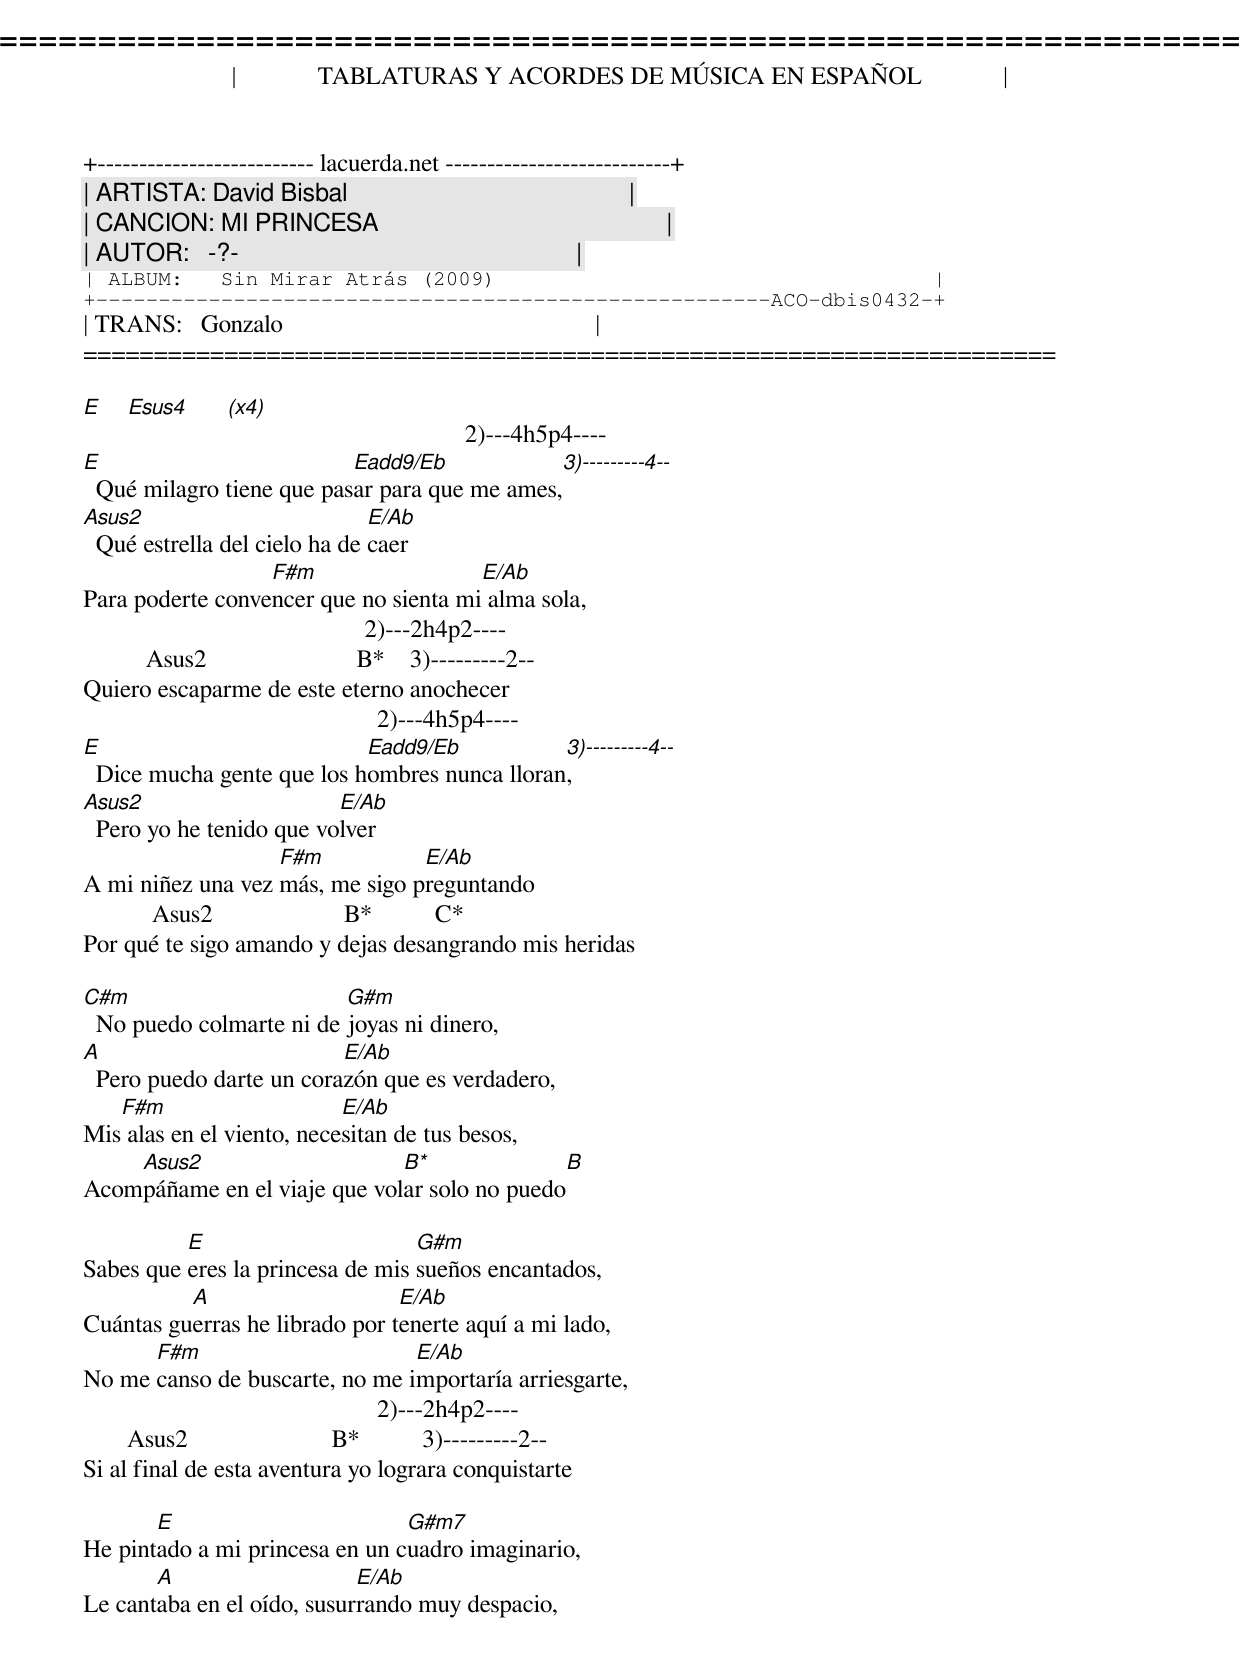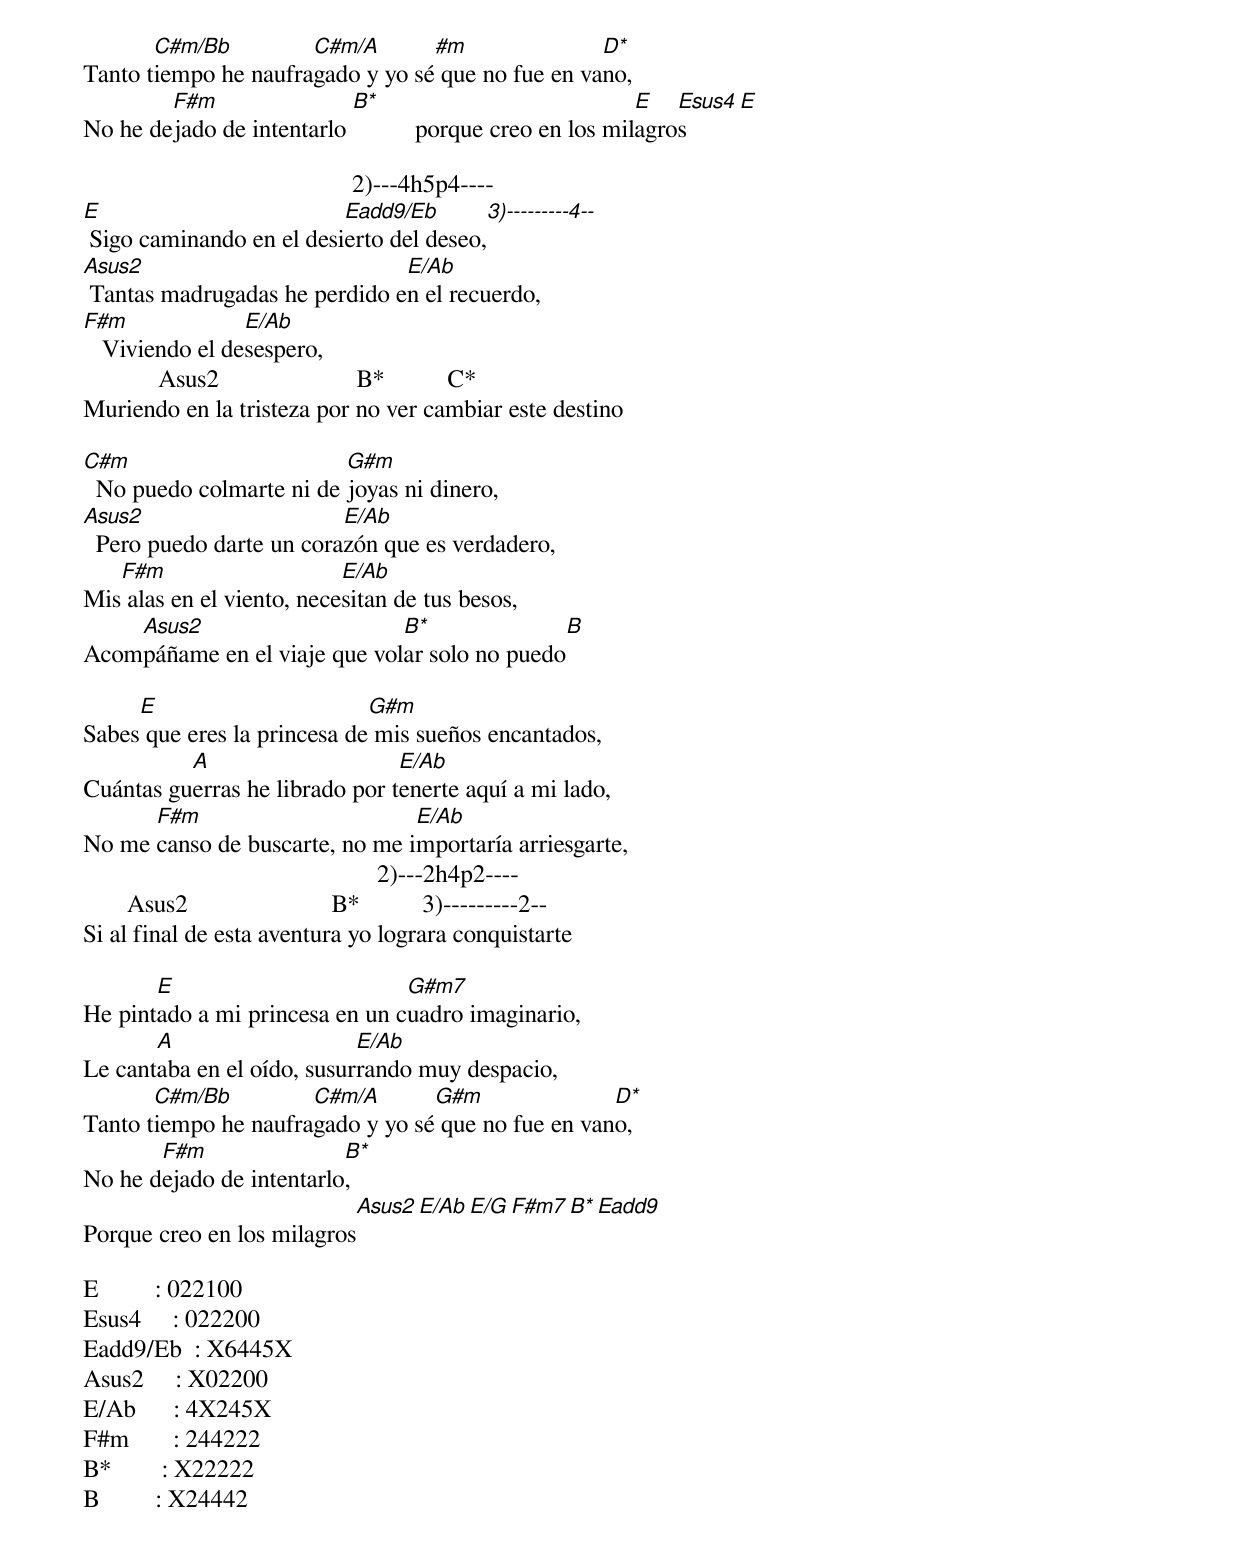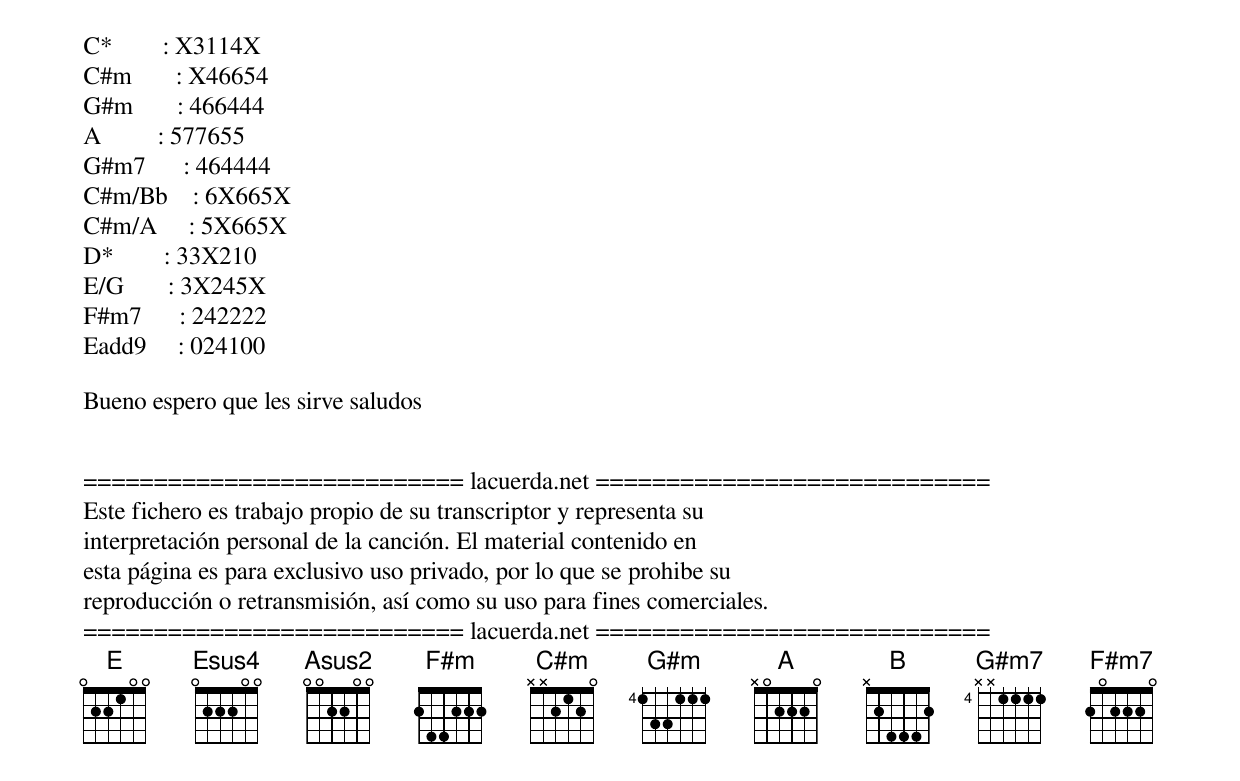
=====================================================================
|             TABLATURAS Y ACORDES DE MÚSICA EN ESPAÑOL             |
+-------------------------- lacuerda.net ---------------------------+
| ARTISTA: David Bisbal                                             |
| CANCION: MI PRINCESA                                              |
| AUTOR:   -?-                                                      |
| ALBUM:   Sin Mirar Atrás (2009)                                   |
+------------------------------------------------------ACO-dbis0432-+
| TRANS:   Gonzalo                                                  |
=====================================================================

E   Esus4 (x4)
                                                2)---4h5p4----
E                          Eadd9/Eb             3)---------4--
  Qué milagro tiene que pasar para que me ames,
Asus2                          E/Ab
  Qué estrella del cielo ha de caer
                  F#m                  E/Ab
Para poderte convencer que no sienta mi alma sola,
                                             2)---2h4p2----
          Asus2                        B*    3)---------2--
Quiero escaparme de este eterno anochecer
                                               2)---4h5p4----
E                           Eadd9/Eb           3)---------4--
  Dice mucha gente que los hombres nunca lloran,
Asus2                     E/Ab
  Pero yo he tenido que volver
                   F#m           E/Ab
A mi niñez una vez más, me sigo preguntando
           Asus2                     B*          C*
Por qué te sigo amando y dejas desangrando mis heridas

C#m                       G#m
  No puedo colmarte ni de joyas ni dinero,
A                         E/Ab
  Pero puedo darte un corazón que es verdadero,
   F#m                     E/Ab
Mis alas en el viento, necesitan de tus besos,
    Asus2                     B*                B
Acompáñame en el viaje que volar solo no puedo

          E                       G#m
Sabes que eres la princesa de mis sueños encantados,
          A                     E/Ab
Cuántas guerras he librado por tenerte aquí a mi lado,
      F#m                       E/Ab
No me canso de buscarte, no me importaría arriesgarte,
                                               2)---2h4p2----
       Asus2                       B*          3)---------2--
Si al final de esta aventura yo lograra conquistarte

       E                        G#m7
He pintado a mi princesa en un cuadro imaginario,
       A                    E/Ab
Le cantaba en el oído, susurrando muy despacio,
       C#m/Bb         C#m/A       #m               D*
Tanto tiempo he naufragado y yo sé que no fue en vano,
        F#m                B*                              E   Esus4 E
No he dejado de intentarlo           porque creo en los milagros

                                           2)---4h5p4----
E                         Eadd9/Eb         3)---------4--
 Sigo caminando en el desierto del deseo,
Asus2                          E/Ab
 Tantas madrugadas he perdido en el recuerdo,
F#m              E/Ab
   Viviendo el desespero,
            Asus2                      B*          C*
Muriendo en la tristeza por no ver cambiar este destino

C#m                       G#m
  No puedo colmarte ni de joyas ni dinero,
Asus2                     E/Ab
  Pero puedo darte un corazón que es verdadero,
   F#m                     E/Ab
Mis alas en el viento, necesitan de tus besos,
    Asus2                     B*                B
Acompáñame en el viaje que volar solo no puedo

     E                       G#m
Sabes que eres la princesa de mis sueños encantados,
          A                     E/Ab
Cuántas guerras he librado por tenerte aquí a mi lado,
      F#m                       E/Ab
No me canso de buscarte, no me importaría arriesgarte,
                                               2)---2h4p2----
       Asus2                       B*          3)---------2--
Si al final de esta aventura yo lograra conquistarte

       E                        G#m7
He pintado a mi princesa en un cuadro imaginario,
       A                    E/Ab
Le cantaba en el oído, susurrando muy despacio,
       C#m/Bb         C#m/A       G#m               D*
Tanto tiempo he naufragado y yo sé que no fue en vano,
       F#m                B*
No he dejado de intentarlo,
                           Asus2   E/Ab   E/G  F#m7   B*   Eadd9
Porque creo en los milagros

Cuerdas:    654321
E         : 022100
Esus4     : 022200
Eadd9/Eb  : X6445X
Asus2     : X02200
E/Ab      : 4X245X
F#m       : 244222
B*        : X22222
B         : X24442
C*        : X3114X
C#m       : X46654
G#m       : 466444
A         : 577655
G#m7      : 464444
C#m/Bb    : 6X665X
C#m/A     : 5X665X
D*        : 33X210
E/G       : 3X245X
F#m7      : 242222
Eadd9     : 024100

Bueno espero que les sirve saludos


=========================== lacuerda.net ============================
Este fichero es trabajo propio de su transcriptor y representa su
interpretación personal de la canción. El material contenido en
esta página es para exclusivo uso privado, por lo que se prohibe su
reproducción o retransmisión, así como su uso para fines comerciales.
=========================== lacuerda.net ============================
